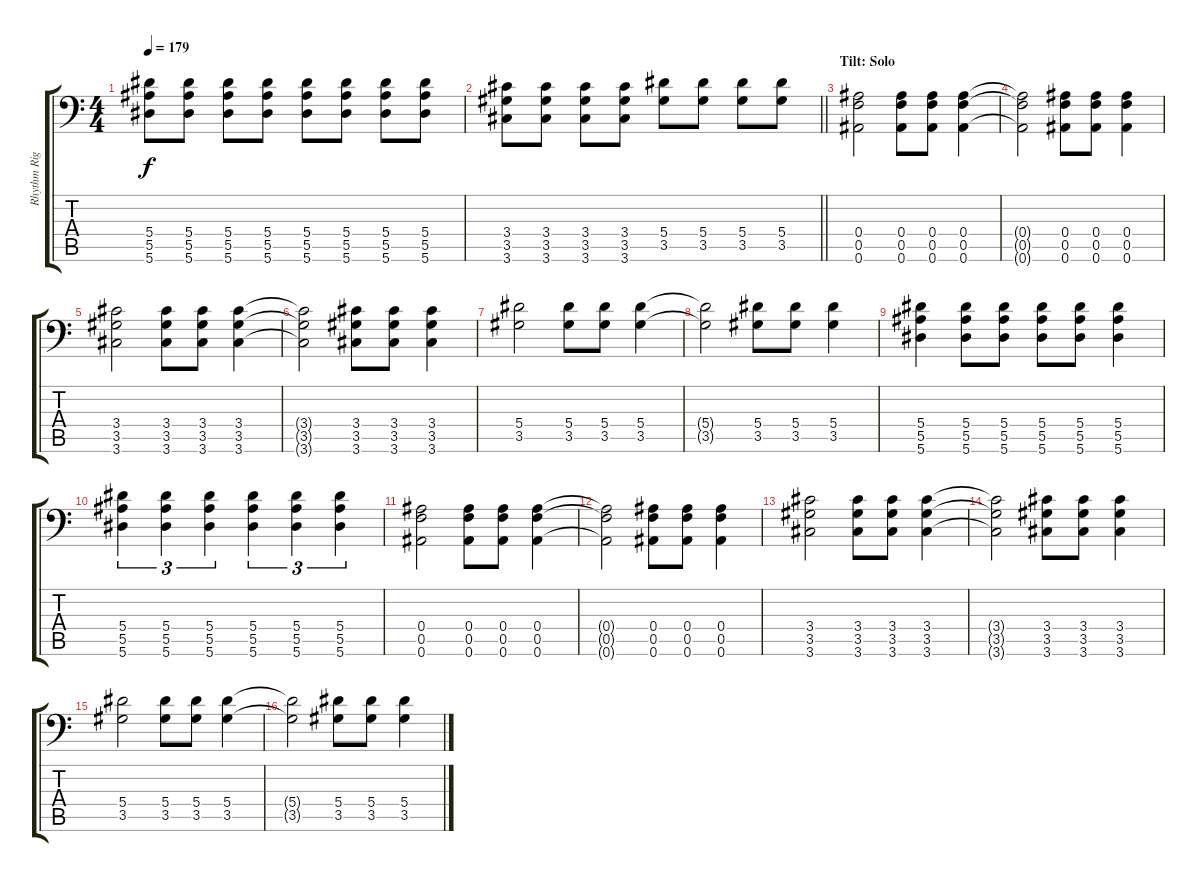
\track ("Rhythm Right" "Rhythm Rig") {instrument distortionguitar}
\staff {score tabs}
\tuning (C4 G3 Eb3 Bb2 F2 Bb1) {hide}
\ts (4 4)
\tempo 179
\clef f4
\ks c
(5.4 5.5 5.6).8{dy f} (5.4 5.5 5.6).8 (5.4 5.5 5.6).8 (5.4 5.5 5.6).8 (5.4 5.5 5.6).8 (5.4 5.5 5.6).8 (5.4 5.5 5.6).8 (5.4 5.5 5.6).8 |
\barLineRight lightlight
(3.4 3.5 3.6).8 (3.4 3.5 3.6).8 (3.4 3.5 3.6).8 (3.4 3.5 3.6).8 (5.4 3.5).8 (5.4 3.5).8 (5.4 3.5).8 (5.4 3.5).8 |
\section ("" "Tilt: Solo")
(0.4 0.5 0.6).2 (0.4 0.5 0.6).8 (0.4 0.5 0.6).8 (0.4 0.5 0.6).4 |
(0.4{t} 0.5{t} 0.6{t}).2 (0.4 0.5 0.6).8 (0.4 0.5 0.6).8 (0.4 0.5 0.6).4 |
(3.4 3.5 3.6).2 (3.4 3.5 3.6).8 (3.4 3.5 3.6).8 (3.4 3.5 3.6).4 |
(3.4{t} 3.5{t} 3.6{t}).2 (3.4 3.5 3.6).8 (3.4 3.5 3.6).8 (3.4 3.5 3.6).4 |
(5.4 3.5).2 (5.4 3.5).8 (5.4 3.5).8 (5.4 3.5).4 |
(5.4{t} 3.5{t}).2 (5.4 3.5).8 (5.4 3.5).8 (5.4 3.5).4 |
(5.4 5.5 5.6).4 (5.4 5.5 5.6).8 (5.4 5.5 5.6).8 (5.4 5.5 5.6).8 (5.4 5.5 5.6).8 (5.4 5.5 5.6).4 |
(5.4 5.5 5.6).4{tu (3 2)} (5.4 5.5 5.6).4{tu (3 2)} (5.4 5.5 5.6).4{tu (3 2)} (5.4 5.5 5.6).4{tu (3 2)} (5.4 5.5 5.6).4{tu (3 2)} (5.4 5.5 5.6).4{tu (3 2)} |
(0.4 0.5 0.6).2 (0.4 0.5 0.6).8 (0.4 0.5 0.6).8 (0.4 0.5 0.6).4 |
(0.4{t} 0.5{t} 0.6{t}).2 (0.4 0.5 0.6).8 (0.4 0.5 0.6).8 (0.4 0.5 0.6).4 |
(3.4 3.5 3.6).2 (3.4 3.5 3.6).8 (3.4 3.5 3.6).8 (3.4 3.5 3.6).4 |
(3.4{t} 3.5{t} 3.6{t}).2 (3.4 3.5 3.6).8 (3.4 3.5 3.6).8 (3.4 3.5 3.6).4 |
(5.4 3.5).2 (5.4 3.5).8 (5.4 3.5).8 (5.4 3.5).4 |
(5.4{t} 3.5{t}).2 (5.4 3.5).8 (5.4 3.5).8 (5.4 3.5).4
